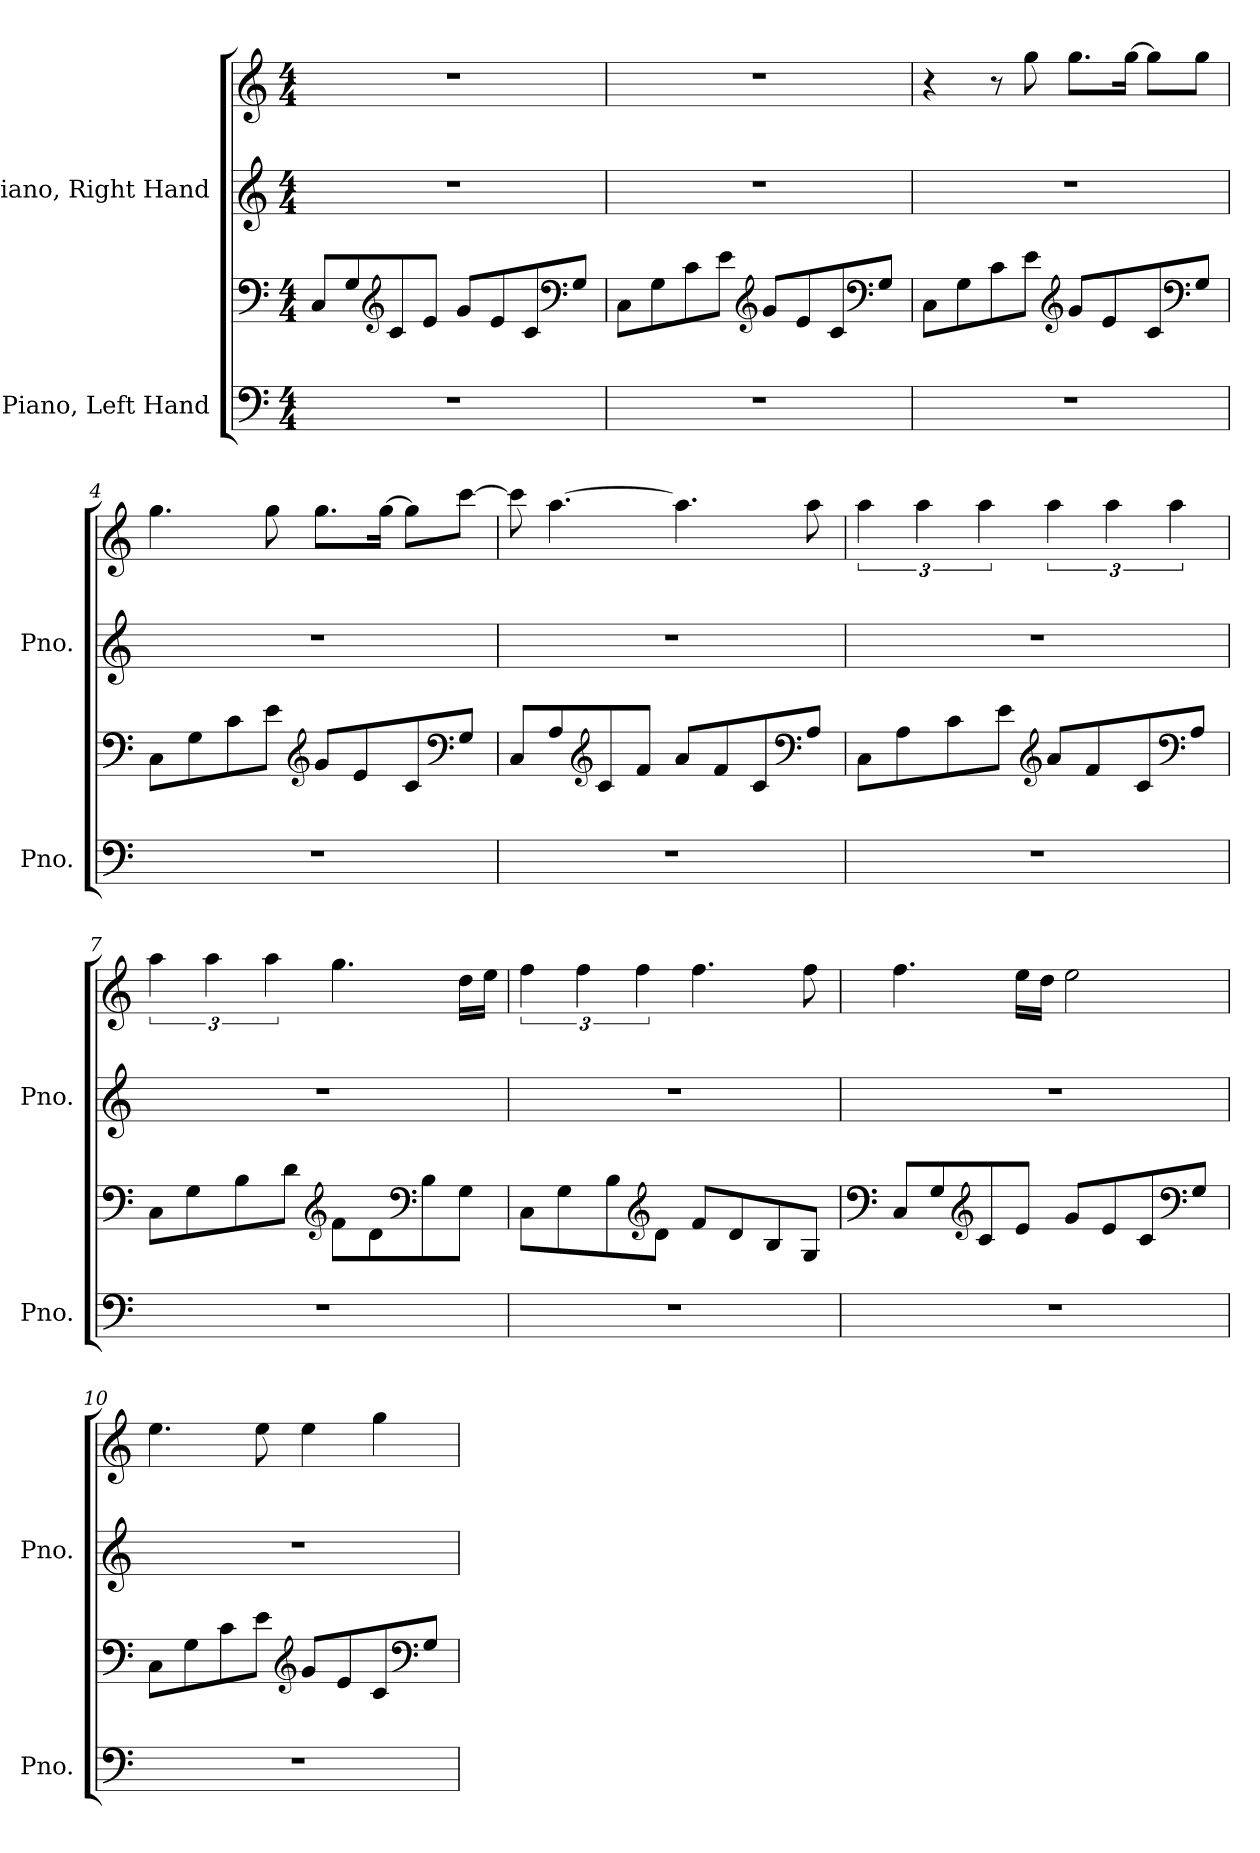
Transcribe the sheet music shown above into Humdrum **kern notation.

**kern	**kern	**kern	**kern
*part2	*part2	*part1	*part1
*staff4	*staff3	*staff2	*staff1
*I"Piano, Left Hand	*	*I"Piano, Right Hand	*
*I'Pno.	*	*I'Pno.	*
*clefF4	*clefF4	*clefG2	*clefG2
*k[]	*k[]	*k[]	*k[]
*M4/4	*M4/4	*M4/4	*M4/4
*MM100	*MM100	*MM100	*MM100
=1	=1	=1	=1
1r	8C/L	1r	1r
.	8G/	.	.
*	*clefG2	*	*
.	8c/	.	.
.	8e/J	.	.
.	8g/L	.	.
.	8e/	.	.
.	8c/	.	.
*	*clefF4	*	*
.	8G/J	.	.
=2	=2	=2	=2
1r	8C\L	1r	1r
.	8G\	.	.
.	8c\	.	.
.	8e\J	.	.
*	*clefG2	*	*
.	8g/L	.	.
.	8e/	.	.
.	8c/	.	.
*	*clefF4	*	*
.	8G/J	.	.
!!LO:LB:g=z
=3	=3	=3	=3
1r	8C\L	1r	4r
.	8G\	.	.
.	8c\	.	8r
.	8e\J	.	8gg\
*	*clefG2	*	*
.	8g/L	.	8.gg\L
.	8e/	.	.
.	.	.	[16gg\Jk
.	8c/	.	8gg\L]
*	*clefF4	*	*
.	8G/J	.	8gg\J
=4	=4	=4	=4
1r	8C\L	1r	4.gg\
.	8G\	.	.
.	8c\	.	.
.	8e\J	.	8gg\
*	*clefG2	*	*
.	8g/L	.	8.gg\L
.	8e/	.	.
.	.	.	[16gg\Jk
.	8c/	.	8gg\L]
*	*clefF4	*	*
.	8G/J	.	[8ccc\J
=5	=5	=5	=5
1r	8C/L	1r	8ccc\]
.	8A/	.	[4.aa\
*	*clefG2	*	*
.	8c/	.	.
.	8f/J	.	.
.	8a/L	.	4.aa\]
.	8f/	.	.
.	8c/	.	.
*	*clefF4	*	*
.	8A/J	.	8aa\
!!LO:LB:g=z
=6	=6	=6	=6
1r	8C\L	1r	6aa\
.	8A\	.	.
.	.	.	6aa\
.	8c\	.	.
.	.	.	6aa\
.	8e\J	.	.
*	*clefG2	*	*
.	8a/L	.	6aa\
.	8f/	.	.
.	.	.	6aa\
.	8c/	.	.
.	.	.	6aa\
*	*clefF4	*	*
.	8A/J	.	.
=7	=7	=7	=7
1r	8C\L	1r	6aa\
.	8G\	.	.
.	.	.	6aa\
.	8B\	.	.
.	.	.	6aa\
.	8d\J	.	.
*	*clefG2	*	*
.	8f\L	.	4.gg\
.	8d\	.	.
*	*clefF4	*	*
.	8B\	.	.
.	8G\J	.	16dd\LL
.	.	.	16ee\JJ
=8	=8	=8	=8
1r	8C\L	1r	6ff\
.	8G\	.	.
.	.	.	6ff\
.	8B\	.	.
.	.	.	6ff\
*	*clefG2	*	*
.	8d\J	.	.
.	8f/L	.	4.ff\
.	8d/	.	.
.	8B/	.	.
.	8G/J	.	8ff\
!!LO:PB:g=z
=9	=9	=9	=9
*	*clefF4	*	*
1r	8C/L	1r	4.ff\
.	8G/	.	.
*	*clefG2	*	*
.	8c/	.	.
.	8e/J	.	16ee\LL
.	.	.	16dd\JJ
.	8g/L	.	2ee\
.	8e/	.	.
.	8c/	.	.
*	*clefF4	*	*
.	8G/J	.	.
=10	=10	=10	=10
1r	8C\L	1r	4.ee\
.	8G\	.	.
.	8c\	.	.
.	8e\J	.	8ee\
*	*clefG2	*	*
.	8g/L	.	4ee\
.	8e/	.	.
.	8c/	.	4gg\
*	*clefF4	*	*
.	8G/J	.	.
=	=	=	=
*-	*-	*-	*-
